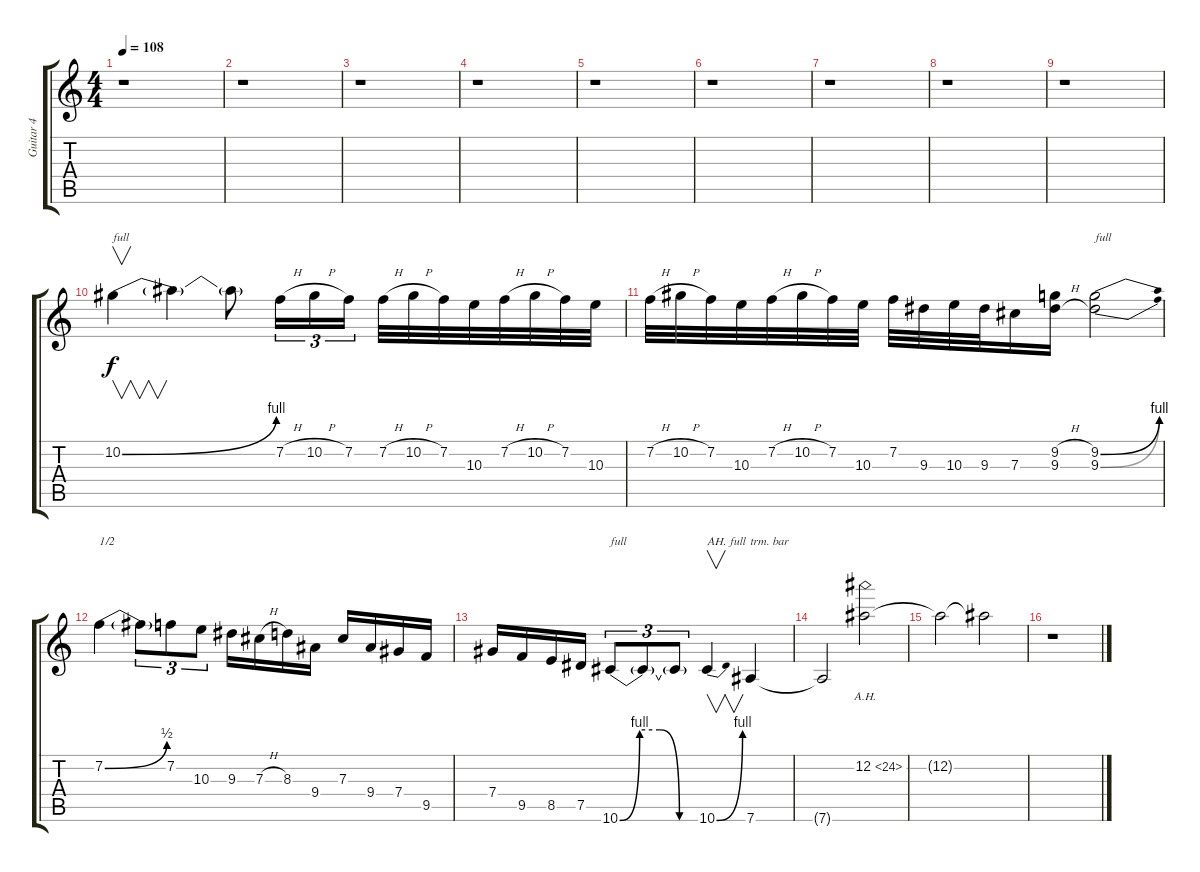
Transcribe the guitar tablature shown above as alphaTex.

\track ("Guitar 4" "Guitar 4") {instrument electricguitarclean}
\staff {score tabs}
\tuning (Eb4 Bb3 Gb3 Db3 Ab2 Eb2) {hide}
\ts (4 4)
\tempo 108
\clef g2
\ks c
r.1{dy f} |
r.1 |
r.1 |
r.1 |
r.1 |
r.1 |
r.1 |
r.1 |
r.1 |
10.2{be (bend 0 0 60 4)}.4{v txt "full"} 10.2{t}.4 10.2{t}.8 7.2{h}.16{tu (3 2)} 10.2{h}.16{tu (3 2)} 7.2.16{tu (3 2)} 7.2{h}.32 10.2{h}.32 7.2.32 10.3.32 7.2{h}.32 10.2{h}.32 7.2.32 10.3.32 |
7.2{h}.32 10.2{h}.32 7.2.32 10.3.32 7.2{h}.32 10.2{h}.32 7.2.32 10.3.32 7.2.32 9.3.32 10.3.32 9.3.32 7.3.16 (9.2{h} 9.3{h}).16 (9.2{be (bend 0 0 60 4)} 9.3{be (bend 0 0 60 4)}).2{txt "full"} |
7.2{be (bend 0 0 60 2)}.4{txt "1/2"} 7.2{t}.8{tu (3 2)} 7.2.8{tu (3 2)} 10.3.8{tu (3 2)} 9.3.16 7.3{h}.16 8.3.16 9.4.16 7.3.16 9.4.16 7.4.16 9.5.16 |
7.4.16 9.5.16 8.5.16 7.5.16 10.6{be (custom 0 0 15 4 30 4 45 0 60 0)}.8{tu (3 2) txt "full"} 10.6{t}.8{tu (3 2)} 10.6{t}.8{tu (3 2)} 10.6{be (bend 0 0 60 4)}.4{v txt "AH. full"} 7.6.4{txt "trm. bar"} |
7.6{t}.2 12.2{ah 12}.2 |
12.2{t}.2 12.2{t}.2 |
r.1
